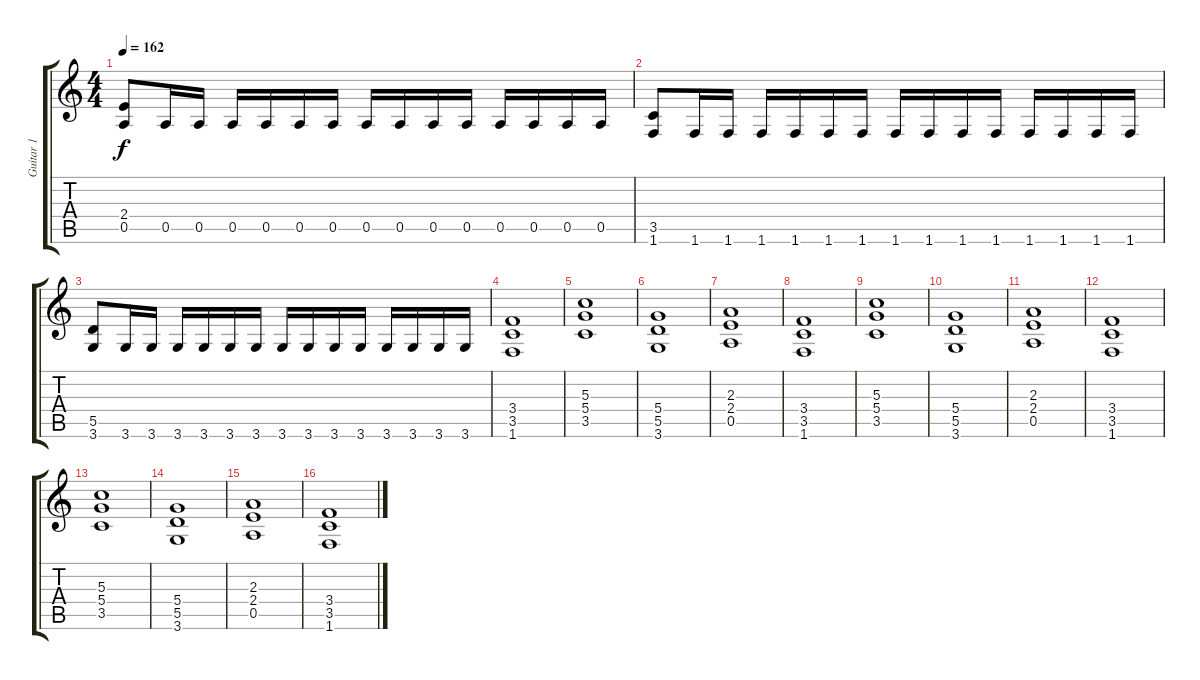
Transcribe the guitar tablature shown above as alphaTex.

\track ("Guitar 1" "Guitar 1") {instrument overdrivenguitar}
\staff {score tabs}
\tuning (E4 B3 G3 D3 A2 E2) {hide}
\ts (4 4)
\tempo 162
\clef g2
\ks c
(2.4 0.5).8{dy f} 0.5.16 0.5.16 0.5.16 0.5.16 0.5.16 0.5.16 0.5.16 0.5.16 0.5.16 0.5.16 0.5.16 0.5.16 0.5.16 0.5.16 |
(3.5 1.6).8 1.6.16 1.6.16 1.6.16 1.6.16 1.6.16 1.6.16 1.6.16 1.6.16 1.6.16 1.6.16 1.6.16 1.6.16 1.6.16 1.6.16 |
(5.5 3.6).8 3.6.16 3.6.16 3.6.16 3.6.16 3.6.16 3.6.16 3.6.16 3.6.16 3.6.16 3.6.16 3.6.16 3.6.16 3.6.16 3.6.16 |
\section ("" "")
(3.4 3.5 1.6).1 |
(5.3 5.4 3.5).1 |
(5.4 5.5 3.6).1 |
(2.3 2.4 0.5).1 |
(3.4 3.5 1.6).1 |
(5.3 5.4 3.5).1 |
(5.4 5.5 3.6).1 |
(2.3 2.4 0.5).1 |
\section ("" "")
(3.4 3.5 1.6).1 |
(5.3 5.4 3.5).1 |
(5.4 5.5 3.6).1 |
(2.3 2.4 0.5).1 |
(3.4 3.5 1.6).1
